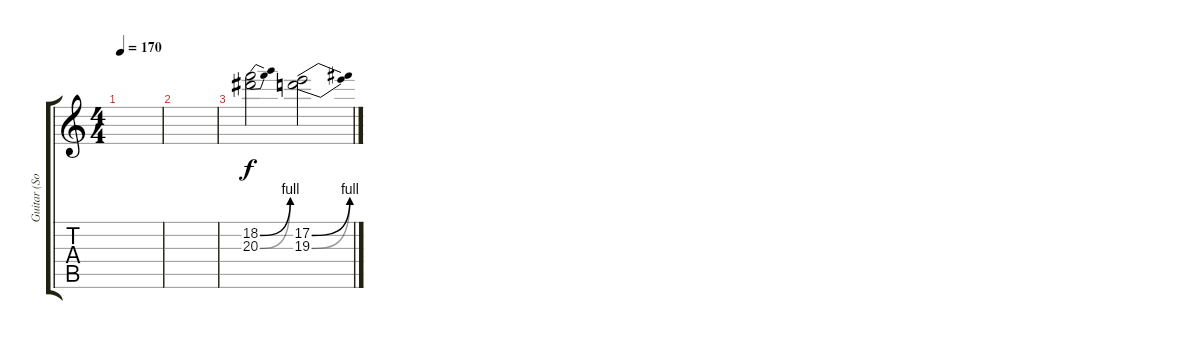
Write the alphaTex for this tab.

\track ("Guitar (Solo)" "Guitar (So") {instrument distortionguitar}
\staff {score tabs}
\tuning (E4 B3 G3 D3 A2 E2) {hide}
\ts (4 4)
\tempo 170
\clef g2
\ks c
|
|
(18.2{be (bend 0 0 60 4)} 20.3{be (bend 0 0 60 4)}).2 (17.2{be (bend 0 0 60 4)} 19.3{be (bend 0 0 60 4)}).2
